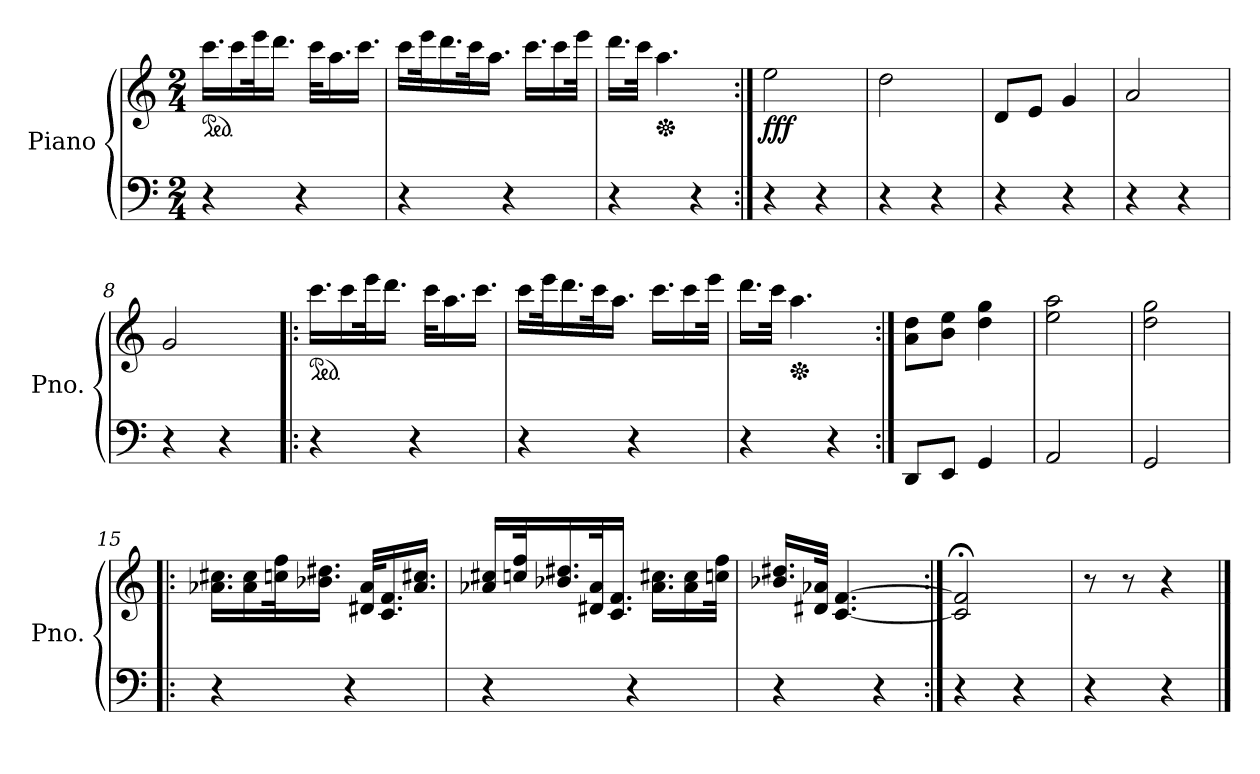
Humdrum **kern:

**kern	**kern	**dynam
*part1	*part1	*part1
*staff2	*staff1	*staff1/2
*I"Piano	*	*
*I'Pno.	*	*
*stria5	*stria5	*
*clefF4	*clefG2	*
*k[]	*k[]	*
*M2/4	*M2/4	*
*	*ped	*
*MM96	*MM96	*
=1	=1	=1
4r	16.cccLL	.
.	16ccc	.
.	32eeek	.
.	16.dddJJ	.
4r	.	.
.	32cccKLL	.
.	16.aa	.
.	16.cccJJ	.
=2	=2	=2
4r	16cccLL	.
.	32eeek	.
.	16.ddd	.
.	32ccck	.
.	16.aaJJ	.
4r	.	.
.	16.cccLL	.
.	16ccc	.
.	32eeeJJk	.
=3	=3	=3
4r	16.dddLL	.
.	32cccJJk	.
*	*Xped	*
.	4.aa	.
4r	.	.
=4:|!	=4:|!	=4:|!
*	*MM168	*
!	!	!LO:DY:b
4r	2ee	fff
4r	.	.
=5	=5	=5
4r	2dd	.
4r	.	.
=6	=6	=6
4r	8dL	.
.	8eJ	.
4r	4g	.
=7	=7	=7
4r	2a	.
4r	.	.
=8	=8	=8
4r	2g	.
4r	.	.
=9!|:	=9!|:	=9!|:
*	*ped	*
*	*MM96	*
4r	16.cccLL	.
.	16ccc	.
.	32eeek	.
.	16.dddJJ	.
4r	.	.
.	32cccKLL	.
.	16.aa	.
.	16.cccJJ	.
=10	=10	=10
4r	16cccLL	.
.	32eeek	.
.	16.ddd	.
.	32ccck	.
.	16.aaJJ	.
4r	.	.
.	16.cccLL	.
.	16ccc	.
.	32eeeJJk	.
=11	=11	=11
4r	16.dddLL	.
.	32cccJJk	.
*	*Xped	*
.	4.aa	.
4r	.	.
=12:|!	=12:|!	=12:|!
*	*MM168	*
8DDL	8dd 8aL	.
8EEJ	8ee 8bJ	.
4GG	4gg 4dd	.
=13	=13	=13
2AA	2aa 2ee	.
=14	=14	=14
2GG	2gg 2dd	.
=15!|:	=15!|:	=15!|:
*	*MM96	*
4r	16.a-X 16.cc#XLL	.
.	16a- 16cc#	.
.	32ccn 32ffk	.
.	16.b-X 16.dd#XJJ	.
4r	.	.
.	32a- 32d#XKLL	.
.	16.f 16.c	.
.	16.a- 16.cc#XJJ	.
=16	=16	=16
4r	16a-X 16cc#XLL	.
.	32ccn 32ffK	.
.	16.b-X 16.dd#X	.
.	32a- 32d#XK	.
.	16.f 16.cJJ	.
4r	.	.
.	16.a- 16.cc#XLL	.
.	16a- 16cc#	.
.	32ccn 32ffJJk	.
=17	=17	=17
4r	16.b-X 16.dd#XLL	.
.	32a-X 32d#XJJk	.
.	[4.f [4.c	.
4r	.	.
=18:|!	=18:|!	=18:|!
4r	2f]; 2c];	.
4r	.	.
=19	=19	=19
4r	8r	.
.	8r	.
4r	4r	.
==	==	==
*-	*-	*-
